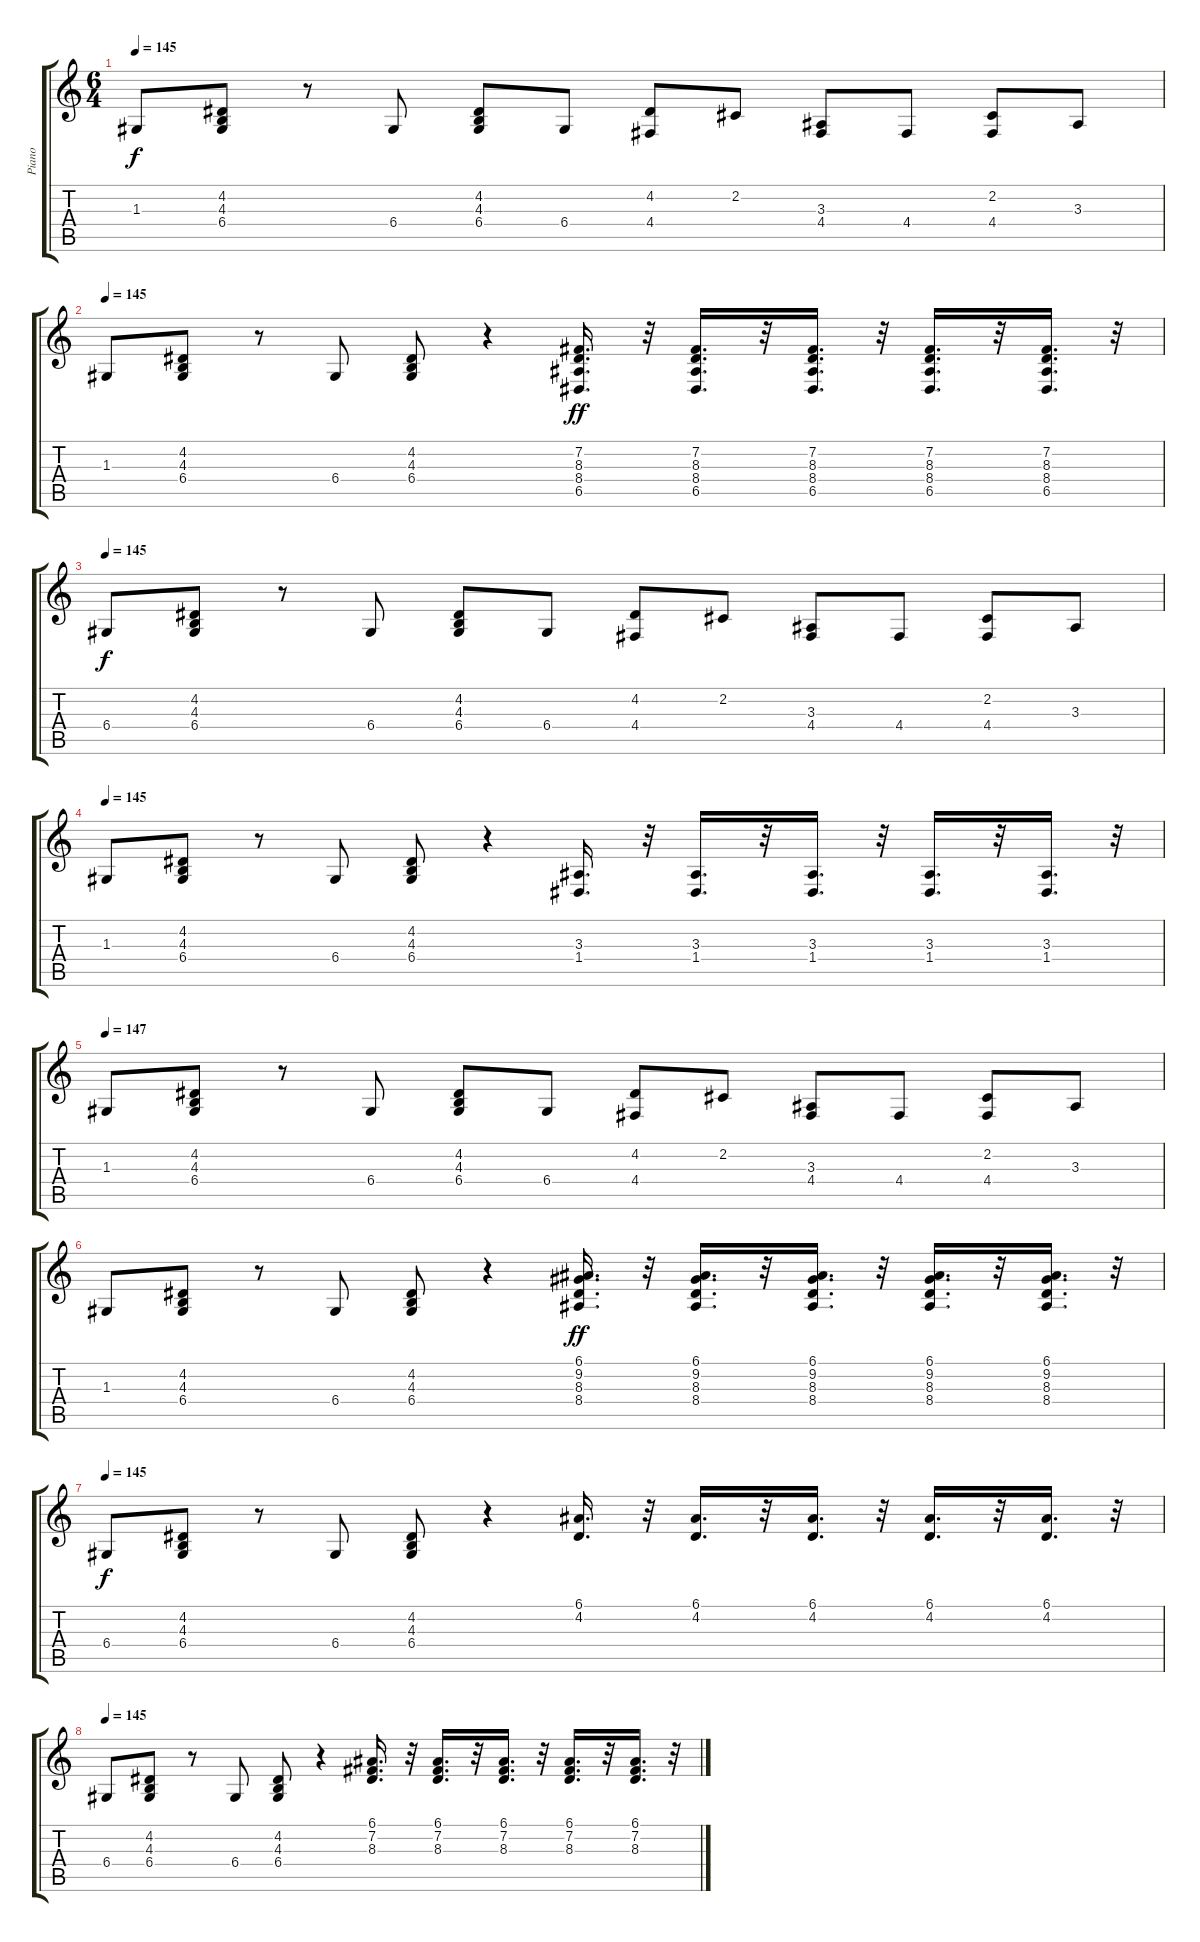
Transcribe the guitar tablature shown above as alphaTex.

\track ("Piano" "Piano") {instrument acousticgrandpiano}
\staff {score tabs}
\tuning (E4 B3 G3 D3 A2 E2) {hide}
\ts (6 4)
\tempo 145
\clef g2
\ks c
1.3.8{dy f} (4.2 4.3 6.4).8 r.8 6.4.8 (4.2 4.3 6.4).8 6.4.8 (4.2 4.4).8 2.2.8 (3.3 4.4).8 4.4.8 (2.2 4.4).8 3.3.8 |
\tempo 145
1.3.8 (4.2 4.3 6.4).8 r.8 6.4.8 (4.2 4.3 6.4).8 r.4 (7.2 8.3 8.4 6.5).16{d dy ff} r.32 (7.2 8.3 8.4 6.5).16{d} r.32 (7.2 8.3 8.4 6.5).16{d} r.32 (7.2 8.3 8.4 6.5).16{d} r.32 (7.2 8.3 8.4 6.5).16{d} r.32 |
\tempo 145
6.4.8{dy f} (4.2 4.3 6.4).8 r.8 6.4.8 (4.2 4.3 6.4).8 6.4.8 (4.2 4.4).8 2.2.8 (3.3 4.4).8 4.4.8 (2.2 4.4).8 3.3.8 |
\tempo 145
1.3.8 (4.2 4.3 6.4).8 r.8 6.4.8 (4.2 4.3 6.4).8 r.4 (3.3 1.4).16{d} r.32 (3.3 1.4).16{d} r.32 (3.3 1.4).16{d} r.32 (3.3 1.4).16{d} r.32 (3.3 1.4).16{d} r.32 |
\tempo 147
1.3.8 (4.2 4.3 6.4).8 r.8 6.4.8 (4.2 4.3 6.4).8 6.4.8 (4.2 4.4).8 2.2.8 (3.3 4.4).8 4.4.8 (2.2 4.4).8 3.3.8 |
1.3.8 (4.2 4.3 6.4).8 r.8 6.4.8 (4.2 4.3 6.4).8 r.4 (6.1 9.2 8.3 8.4).16{d dy ff} r.32 (6.1 9.2 8.3 8.4).16{d} r.32 (6.1 9.2 8.3 8.4).16{d} r.32 (6.1 9.2 8.3 8.4).16{d} r.32 (6.1 9.2 8.3 8.4).16{d} r.32 |
\tempo 145
6.4.8{dy f} (4.2 4.3 6.4).8 r.8 6.4.8 (4.2 4.3 6.4).8 r.4 (6.1 4.2).16{d} r.32 (6.1 4.2).16{d} r.32 (6.1 4.2).16{d} r.32 (6.1 4.2).16{d} r.32 (6.1 4.2).16{d} r.32 |
\tempo 145
6.4.8 (4.2 4.3 6.4).8 r.8 6.4.8 (4.2 4.3 6.4).8 r.4 (6.1 7.2 8.3).16{d} r.32 (6.1 7.2 8.3).16{d} r.32 (6.1 7.2 8.3).16{d} r.32 (6.1 7.2 8.3).16{d} r.32 (6.1 7.2 8.3).16{d} r.32
